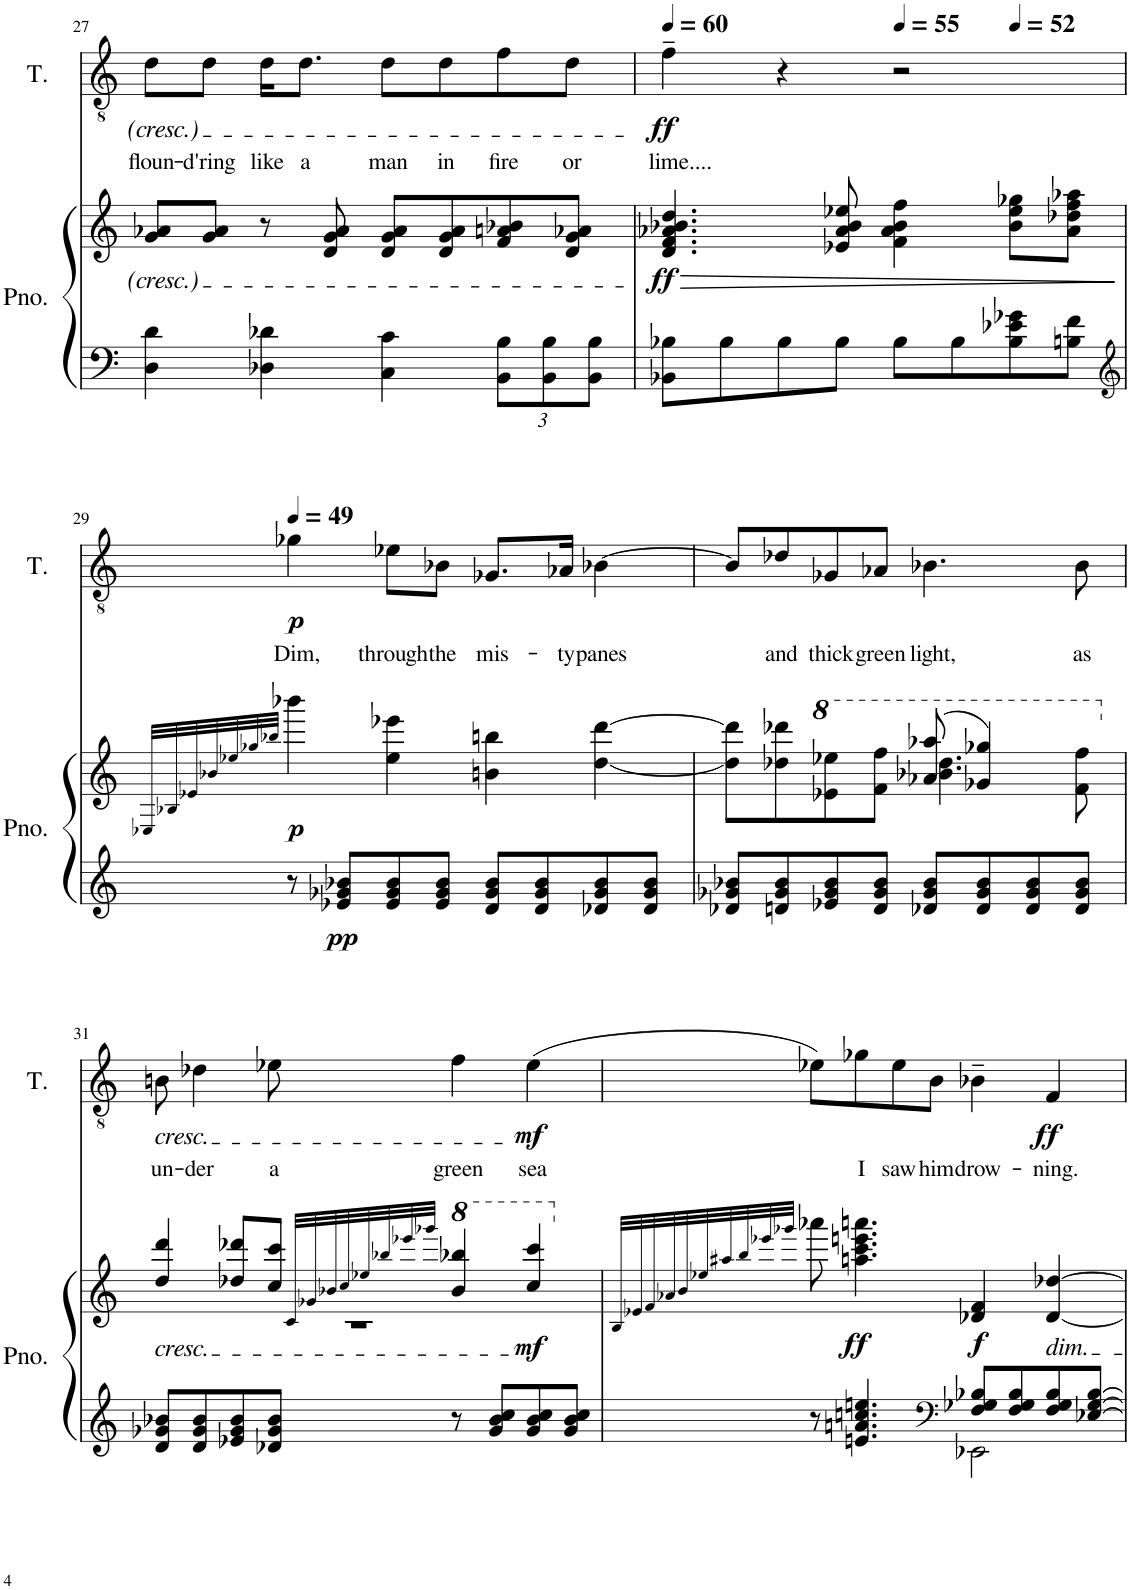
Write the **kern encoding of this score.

**kern	**kern	**dynam	**kern	**text	**dynam
*part2	*part2	*part2	*part1	*part1	*part1
*staff3	*staff2	*staff2/3	*staff1	*staff1	*staff1
*I"Piano	*	*	*I"Tenor	*	*
*I'Pno.	*	*	*I'T.	*	*
!!LO:PB:g=z
*clefF4	*clefG2	*	*clefGv2	*	*
*k[]	*k[]	*	*k[]	*	*
*M4/4	*M4/4	*	*M4/4	*	*
=27	=27	=27	=27	=27	=27
!	!	!	!	!LO:LY:b	!
4D\ 4d\	8g/ 8a-X/L	.	8d\L	floun-	.
!	!	!	!	!LO:LY:b	!
.	8g/ 8a-/J	.	8d\J	-d'ring	.
!	!	!	!	!LO:LY:b	!
4D-X\ 4d-X\	8r	.	16d\KL	like	.
!	!	!	!	!LO:LY:b	!
.	.	.	8.d\J	a	.
.	8d/ 8g/ 8a-/	.	.	.	.
!	!	!	!	!LO:LY:b	!
4C\ 4c\	8d/ 8g/ 8a-/L	.	8d\L	man	.
!	!	!	!	!LO:LY:b	!
.	8d/ 8g/ 8a-/	.	8d\	in	.
*Xbrackettup	*	*	*	*	*
!	!	!	!	!LO:LY:b	!
12BB\ 12B\L	8f/ 8an/ 8b-X/	.	8f\	fire	.
12BB\ 12B\	.	.	.	.	.
!	!	!	!	!LO:LY:b	!
.	8d/ 8g/ 8a-X/J	.	8d\J	or	.
12BB\ 12B\J	.	.	.	.	.
=28	=28	=28	=28	=28	=28
*	*	*	*MM60	*	*
!	!	!LO:HP:b	!	!LO:LY:b	!
!	!	!LO:DY:n=1:b	!	!	!LO:DY:b
*	*	*	*^	*	*
8BB-X\ 8B-X\L	4.d/ 4.f/ 4.a-X/ 4.b-X/ 4.dd/	> ff	4f~\	2.ryy	lime....	ff
8B-\	.	.	.	.	.	.
8B-\	.	.	4r	.	.	.
8B-\J	8e-X/ 8a-/ 8b-/ 8ee-X/	.	.	.	.	.
*	*	*	*MM55	*	*	*
8B-\L	4f\ 4a-\ 4b-\ 4ff\	.	2r	.	.	.
8B-\	.	.	.	.	.	.
*	*	*	*MM52	*	*	*
8B-\ 8e-X\ 8g-X\	8b-\ 8ee-\ 8gg-X\L	.	.	4ryy	.	.
8Bn\ 8f\J	8a-\ 8dd-X\ 8ff\ 8aa-X\J	.	.	.	.	.
.	.	]	.	.	.	.
*	*	*	*v	*v	*	*
!!LO:LB:g=z
=29	=29	=29	=29	=29	=29
*clefG2	*	*	*	*	*
*	*	*	*MM49	*	*
.	32qE-X/LLL	.	.	.	.
.	32qB-X/	.	.	.	.
.	32qe-X/	.	.	.	.
.	32qb-X/	.	.	.	.
.	32qee-X/	.	.	.	.
.	32qgg-X/	.	.	.	.
.	32qbb-X/JJJ	.	.	.	.
!	!	!LO:DY:b	!	!LO:LY:b	!LO:DY:b
8r	4bbb-X\	p	4g-X\	Dim,	p
!	!	!LO:DY:b=2	!	!	!
8e-X/ 8g-X/ 8b-X/L	.	pp	.	.	.
!	!	!	!	!LO:LY:b	!
8e-/ 8g-/ 8b-/	4ee-\ 4eee-X\	.	8e-X\L	through	.
!	!	!	!	!LO:LY:b	!
8e-/ 8g-/ 8b-/J	.	.	8B-X\J	the	.
!	!	!	!	!LO:LY:b	!
8d/ 8g-/ 8b-/L	4bn\ 4bbn\	.	8.G-X/L	mis-	.
8d/ 8g-/ 8b-/	.	.	.	.	.
!	!	!	!	!LO:LY:b	!
.	.	.	16A-X/Jk	-ty	.
!	!	!	!	!LO:LY:b	!
8d-X/ 8g-/ 8b-/	[4dd\ [>4ddd\	.	[4B-X\	panes	.
8d-/ 8g-/ 8b-/J	.	.	.	.	.
=30	=30	=30	=30	=30	=30
*	*^	*	*	*	*
8d-X/ 8g-X/ 8b-X/L	8dd\] 8ddd\]L	2ryy	.	8B-/L]	.	.
!	!	!	!	!	!LO:LY:b	!
8dn/ 8g-/ 8b-/	8dd-X\ 8ddd-X\	.	.	8d-X/	and	.
*	*8va	*	*	*	*	*
!	!	!	!	!	!LO:LY:b	!
8e-X/ 8g-/ 8b-/	8ee-X\ 8eee-X\	.	.	8G-X/	thick	.
!	!	!	!	!	!LO:LY:b	!
8d/ 8g-/ 8b-/J	8ff\ 8fff\J	.	.	8A-X/J	green	.
!	!	!	!	!	!LO:LY:b	!
8d-X/ 8g-/ 8b-/L	(8aa-X/ 8aaa-X/	4.bb-X\ 4.ddd-\	.	4.B-X\	light,	.
8d-/ 8g-/ 8b-/	4gg-X/ 4ggg-X/)	.	.	.	.	.
8d-/ 8g-/ 8b-/	.	.	.	.	.	.
!	!	!	!	!	!LO:LY:b	!
8d-/ 8g-/ 8b-/J	8ff\ 8fff\	8ryy	.	8B-\	as	.
!!LO:LB:g=z
=31	=31	=31	=31	=31	=31	=31
*	*X8va	*	*	*	*	*
!	!	!	!	!LO:TX:b:i:t=cresc.	!	!
!	!LO:TX:b:i:t=cresc.	!	!	!	!	!
!	!	!	!	!	!LO:LY:b	!
8d/ 8g-X/ 8b-X/L	4dd/ 4ddd/	1r	.	8Bn\	un-	.
!	!	!	!	!	!LO:LY:b	!
8d/ 8g-/ 8b-/	.	.	.	4d-X\	-der	.
8e-X/ 8g-/ 8b-/	8dd-X/ 8ddd-X/L	.	.	.	.	.
!	!	!	!	!	!LO:LY:b	!
8d-X/ 8g-/ 8b-/J	8cc/ 8ccc/J	.	.	8e-X\	a	.
.	32qcc/LLL	.	.	.	.	.
.	32qgg-X/	.	.	.	.	.
.	32qbb-X/	.	.	.	.	.
.	32qccc/	.	.	.	.	.
.	32qeee-X/	.	.	.	.	.
.	32qbbb-X/	.	.	.	.	.
.	32qeeee-X/	.	.	.	.	.
.	32qgggg-X/JJJ	.	.	.	.	.
!	!	!	!	!	!LO:LY:b	!
8r	4bb-/ 4bbb-X/	.	.	4f\	green	.
8g-/ 8b-/ 8cc/L	.	.	.	.	.	.
!	!	!	!LO:DY:b	!	!LO:LY:b	!LO:DY:b
8g-/ 8b-/ 8cc/	4ccc/ 4cccc/	.	mf	(4e-\	sea	mf
8g-/ 8b-/ 8cc/J	.	.	.	.	.	.
*	*v	*v	*	*	*	*
=32	=32	=32	=32	=32	=32
.	32qB/LLL	.	.	.	.
.	32qe-X/	.	.	.	.
.	32qf/	.	.	.	.
.	32qa-X/	.	.	.	.
.	32qb/	.	.	.	.
.	32qee-X/	.	.	.	.
.	32qaa#X/	.	.	.	.
.	32qbb/	.	.	.	.
.	32qeee-X/	.	.	.	.
.	32qggg-X/JJJ	.	.	.	.
*^	*	*	*	*	*
8r	2ryy	8aaa-X\	.	8e-X\L)	.	.
!	!	!	!LO:DY:b	!	!LO:LY:b	!
4.en/ 4.an/ 4.ccn/ 4.een/	.	4.aan\ 4.ccc\ 4.eeen\ 4.aaan\	ff	8g-X\	I	.
!	!	!	!	!	!LO:LY:b	!
.	.	.	.	8e-\	saw	.
!	!	!	!	!	!LO:LY:b	!
.	.	.	.	8B\J	him	.
*clefF4	*	*	*	*	*	*
!	!	!	!LO:DY:b	!	!LO:LY:b	!
8F/ 8G-X/ 8B-X/L	2EE-X\	4d-X/ 4f/	f	4B-X~\	drow-	.
8F/ 8G-/ 8B-/	.	.	.	.	.	.
!	!	!LO:TX:b:i:t=dim.	!	!	!	!
!	!	!	!	!	!LO:LY:b	!LO:DY:b
8F/ 8G-/ 8B-/	.	[4d-/ [4dd-X/	.	4F/	-ning.	ff
[8E-X/ [8G-/ [8B-/J	.	.	.	.	.	.
*v	*v	*	*	*	*	*
=	=	=	=	=	=
*-	*-	*-	*-	*-	*-
